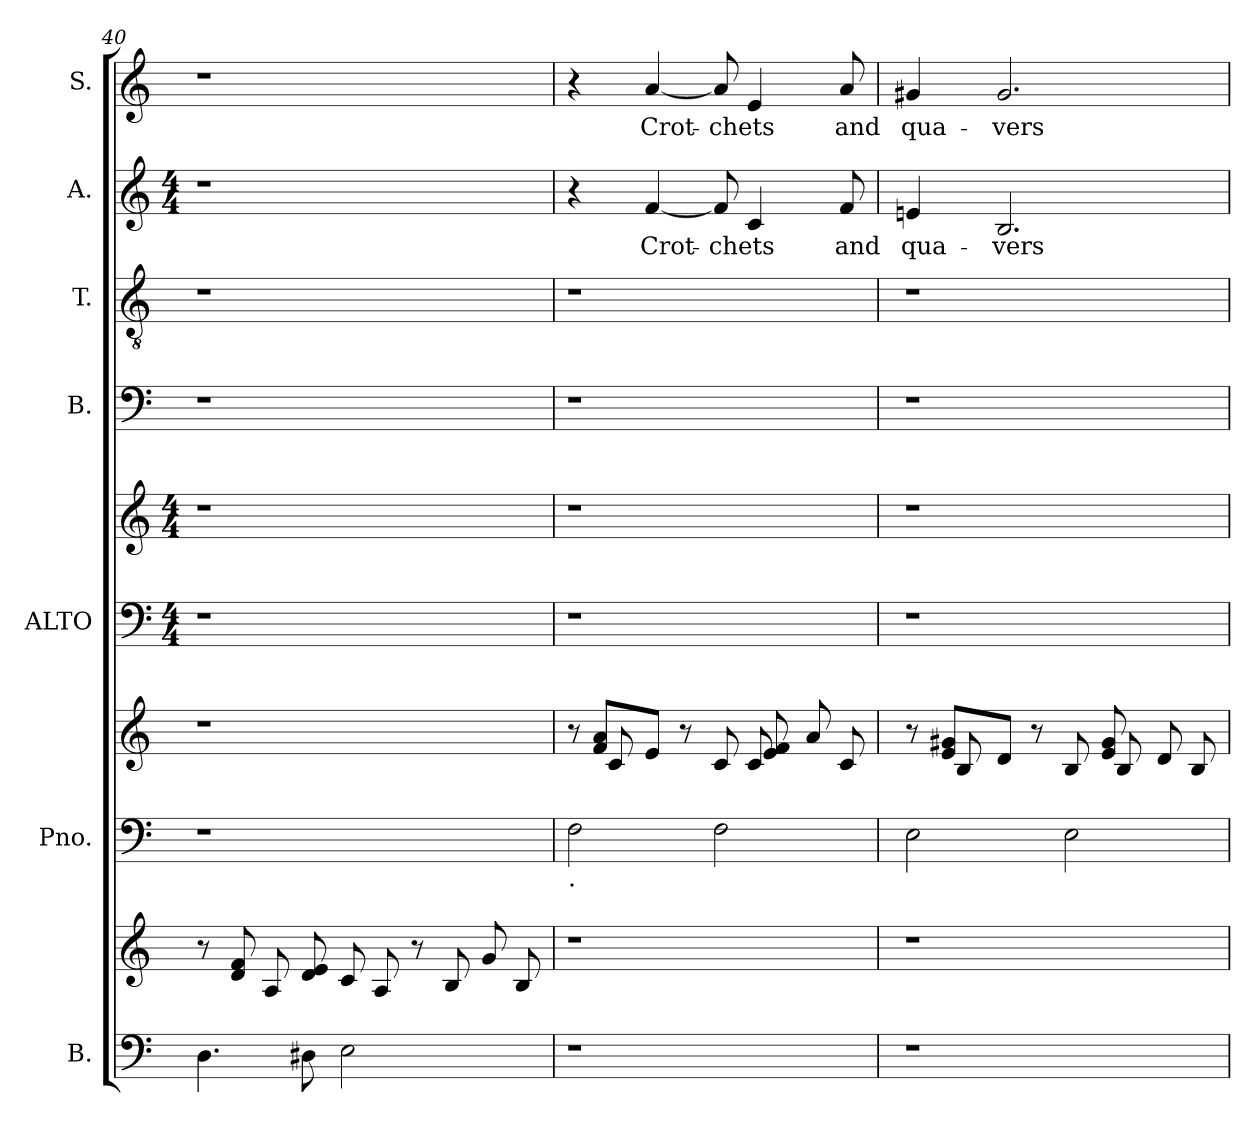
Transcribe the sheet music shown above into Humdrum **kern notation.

**kern	**kern	**kern	**kern	**kern	**kern	**kern	**kern	**kern	**text	**kern	**text
*part7	*part7	*part6	*part6	*part5	*part5	*part4	*part3	*part2	*part2	*part1	*part1
*staff10	*staff9	*staff8	*staff7	*staff6	*staff5	*staff4	*staff3	*staff2	*staff2	*staff1	*staff1
*I"B.	*	*I"Pno.	*	*I"ALTO	*	*I"B.	*I"T.	*I"A.	*	*I"S.	*
*	*	*	*	*	*	*I'B.	*I'T.	*I'A.	*	*I'S.	*
*clefF4	*clefG2	*clefF4	*clefG2	*clefF4	*clefG2	*clefF4	*clefGv2	*clefG2	*	*clefG2	*
*	*	*	*	*M4/4	*M4/4	*	*	*M4/4	*	*	*
=40	=40	=40	=40	=40	=40	=40	=40	=40	=40	=40	=40
4.D\	8r	1r	1r	1r	1r	1r	1r	1r	.	1r	.
.	8f/ 8d/L	.	.	.	.	.	.	.	.	.	.
.	8A/	.	.	.	.	.	.	.	.	.	.
8D#X\	8d/ 8e/L	.	.	.	.	.	.	.	.	.	.
2E\	8c/J	.	.	.	.	.	.	.	.	.	.
.	8A/L	.	.	.	.	.	.	.	.	.	.
.	8r	.	.	.	.	.	.	.	.	.	.
.	8B/	.	.	.	.	.	.	.	.	.	.
4ryy	8g/J	4ryy	4ryy	4ryy	4ryy	4ryy	4ryy	4ryy	.	4ryy	.
.	8B/L	.	.	.	.	.	.	.	.	.	.
!!LO:PB:g=z
=41	=41	=41	=41	=41	=41	=41	=41	=41	=41	=41	=41
*	*	*	*^	*	*	*	*	*	*	*	*
!	!	!LO:TX:b:t=.	!	!	!	!	!	!	!	!	!	!
1r	1r	2F\	8ryy	8r	1r	1r	1r	1r	4r	.	4r	.
.	.	.	8c/	8a/ 8f/L	.	.	.	.	.	.	.	.
!	!	!	!	!	!	!	!	!	!	!LO:LY:b	!	!LO:LY:b
.	.	.	4.ryy	8e/J	.	.	.	.	[<4f/	Crot-	[<4a/	Crot-
.	.	.	.	8r	.	.	.	.	.	.	.	.
!	!	!	!	!	!	!	!	!	!	!LO:LY:b	!	!LO:LY:b
.	.	2F\	.	8c/L	.	.	.	.	8f/]	-chets	8a/]	-chets
.	.	.	8c/	8e/ 8f/L	.	.	.	.	4c/	.	4e/	.
.	.	.	4ryy	8a/J	.	.	.	.	.	.	.	.
!	!	!	!	!	!	!	!	!	!	!LO:LY:b:cj	!	!LO:LY:b:cj
.	.	.	.	8c/L	.	.	.	.	8f/	and	8a/	and
=42	=42	=42	=42	=42	=42	=42	=42	=42	=42	=42	=42	=42
!	!	!	!	!	!	!	!	!	!	!LO:LY:b:cj	!	!LO:LY:b:cj
1r	1r	2E\	8r	8ryy	1r	1r	1r	1r	4en/	qua-	4g#X/	qua-
.	.	.	8g#X/ 8e/L	8B/	.	.	.	.	.	.	.	.
!	!	!	!	!	!	!	!	!	!	!LO:LY:b:cj	!	!LO:LY:b:cj
.	.	.	8d/J	4.ryy	.	.	.	.	2.B/	-vers	2.g#/	-vers
.	.	.	8r	.	.	.	.	.	.	.	.	.
.	.	2E\	8B/L	.	.	.	.	.	.	.	.	.
.	.	.	8g#/ 8e/L	8B/	.	.	.	.	.	.	.	.
.	.	.	8d/J	4ryy	.	.	.	.	.	.	.	.
.	.	.	8B/L	.	.	.	.	.	.	.	.	.
*	*	*	*v	*v	*	*	*	*	*	*	*	*
=	=	=	=	=	=	=	=	=	=	=	=
*-	*-	*-	*-	*-	*-	*-	*-	*-	*-	*-	*-
